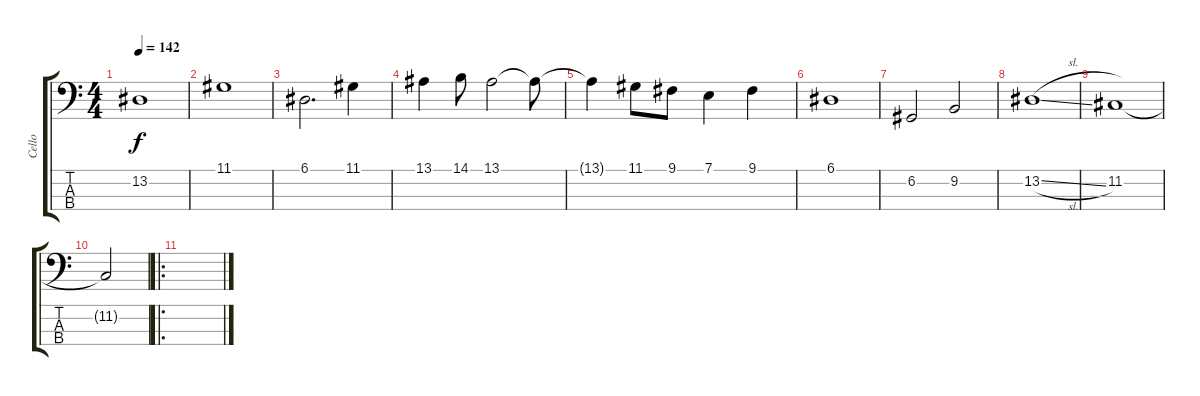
\track ("Cello" "Cello") {instrument cello}
\staff {score tabs}
\tuning (A2 D2 G1 C1) {hide}
\ts (4 4)
\tempo 142
\clef f4
\ks c
13.2{t}.1{dy f} |
11.1.1 |
6.1.2{d} 11.1.4 |
13.1.4 14.1.8 13.1.2 13.1{t}.8 |
13.1{t}.4 11.1.8 9.1.8 7.1.4 9.1.4 |
6.1.1 |
6.2.2 9.2.2 |
13.2{sl}.1 |
11.2.1 |
11.2{t}.2 |
\ro
